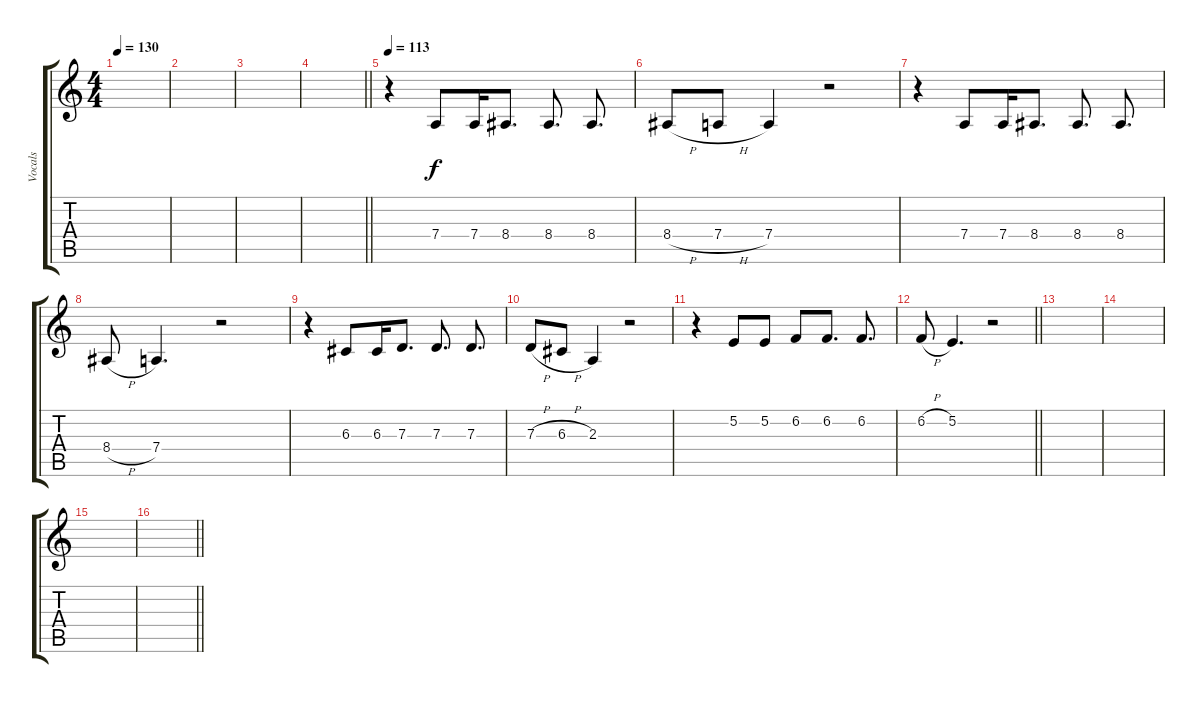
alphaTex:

\track ("Vocals" "Vocals") {instrument lead1square}
\staff {score tabs}
\tuning (E4 B3 G3 D3 A2 E2) {hide}
\ts (4 4)
\tempo 130
\clef g2
\ks c
|
|
|
\barLineRight lightlight
|
\tempo 113
r.4 7.4.8 7.4.16 8.4.8{d} 8.4.8{d} 8.4.8{d} |
8.4{h}.8 7.4{h}.8 7.4.4 r.2 |
r.4 7.4.8 7.4.16 8.4.8{d} 8.4.8{d} 8.4.8{d} |
8.4{h}.8 7.4.4{d} r.2 |
r.4 6.3.8 6.3.16 7.3.8{d} 7.3.8{d} 7.3.8{d} |
7.3{h}.8 6.3{h}.8 2.3.4 r.2 |
r.4 5.2.8 5.2.8 6.2.8 6.2.8{d} 6.2.8{d} |
\barLineRight lightlight
6.2{h}.8 5.2.4{d} r.2 |
|
|
|
\barLineRight lightlight
